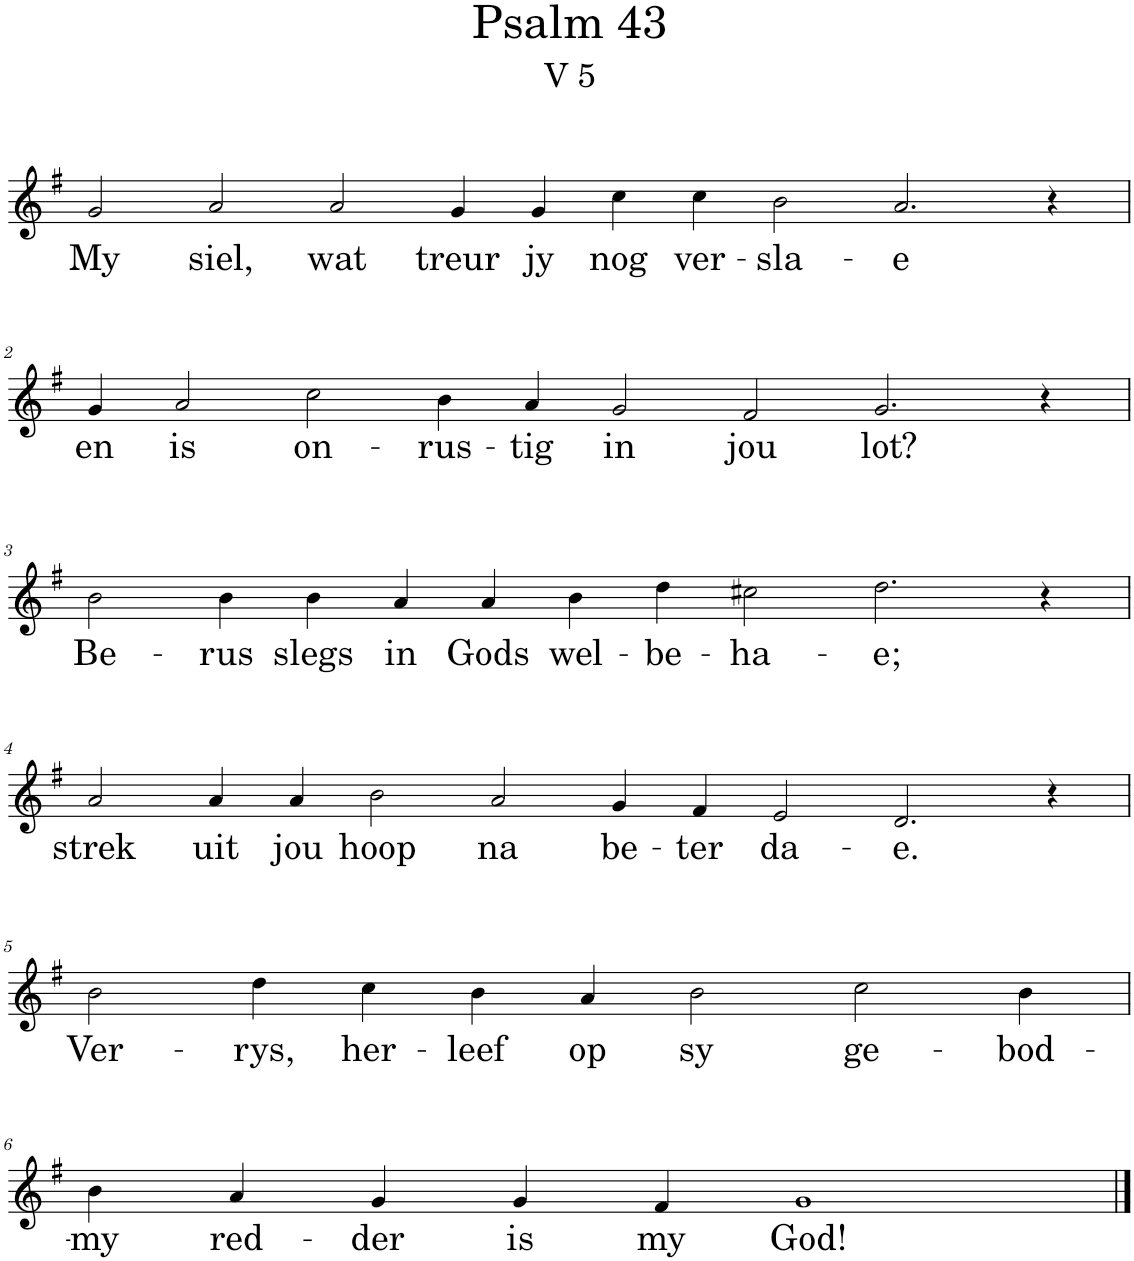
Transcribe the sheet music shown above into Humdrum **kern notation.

**kern	**text
*part1	*part1
*staff1	*staff1
*I"Pipe Organ	*
*I'Org.	*
*clefG2	*
*k[f#]	*
*M16/4	*
=1	=1
!	!LO:LY:b
2g/	My
!	!LO:LY:b
2a/	siel,
!	!LO:LY:b
2a/	wat
!	!LO:LY:b
4g/	treur
!	!LO:LY:b
4g/	jy
!	!LO:LY:b
4cc\	nog
!	!LO:LY:b
4cc\	ver-
!	!LO:LY:b
2b\	-sla-
!	!LO:LY:b
2.a/	-e
4r	.
!!LO:LB:g=z
=2	=2
*M15/4	*
!	!LO:LY:b
4g/	en
!	!LO:LY:b
2a/	is
!	!LO:LY:b
2cc\	on-
!	!LO:LY:b
4b\	-rus-
!	!LO:LY:b
4a/	-tig
!	!LO:LY:b
2g/	in
!	!LO:LY:b
2f#/	jou
!	!LO:LY:b
2.g/	lot?
4r	.
!!LO:LB:g=z
=3	=3
*M14/4	*
!	!LO:LY:b
2b\	Be-
!	!LO:LY:b
4b\	-rus
!	!LO:LY:b
4b\	slegs
!	!LO:LY:b
4a/	in
!	!LO:LY:b
4a/	Gods
!	!LO:LY:b
4b\	wel-
!	!LO:LY:b
4dd\	-be-
!	!LO:LY:b
2cc#X\	-ha-
!	!LO:LY:b
2.dd\	-e;
4r	.
!!LO:LB:g=z
=4	=4
*M16/4	*
!	!LO:LY:b
2a/	strek
!	!LO:LY:b
4a/	uit
!	!LO:LY:b
4a/	jou
!	!LO:LY:b
2b\	hoop
!	!LO:LY:b
2a/	na
!	!LO:LY:b
4g/	be-
!	!LO:LY:b
4f#/	-ter
!	!LO:LY:b
2e/	da-
!	!LO:LY:b
2.d/	-e.
4r	.
!!LO:LB:g=z
=5	=5
*M11/4	*
!	!LO:LY:b
2b\	Ver-
!	!LO:LY:b
4dd\	-rys,
!	!LO:LY:b
4cc\	her-
!	!LO:LY:b
4b\	-leef
!	!LO:LY:b
4a/	op
!	!LO:LY:b
2b\	sy
!	!LO:LY:b
2cc\	ge-
!	!LO:LY:b
4b\	-bod-
!!LO:LB:g=z
=6	=6
*M9/4	*
!	!LO:LY:b
4b\	-my
!	!LO:LY:b
4a/	red-
!	!LO:LY:b
4g/	-der
!	!LO:LY:b
4g/	is
!	!LO:LY:b
4f#/	my
!	!LO:LY:b
1g	God!
==	==
*-	*-
